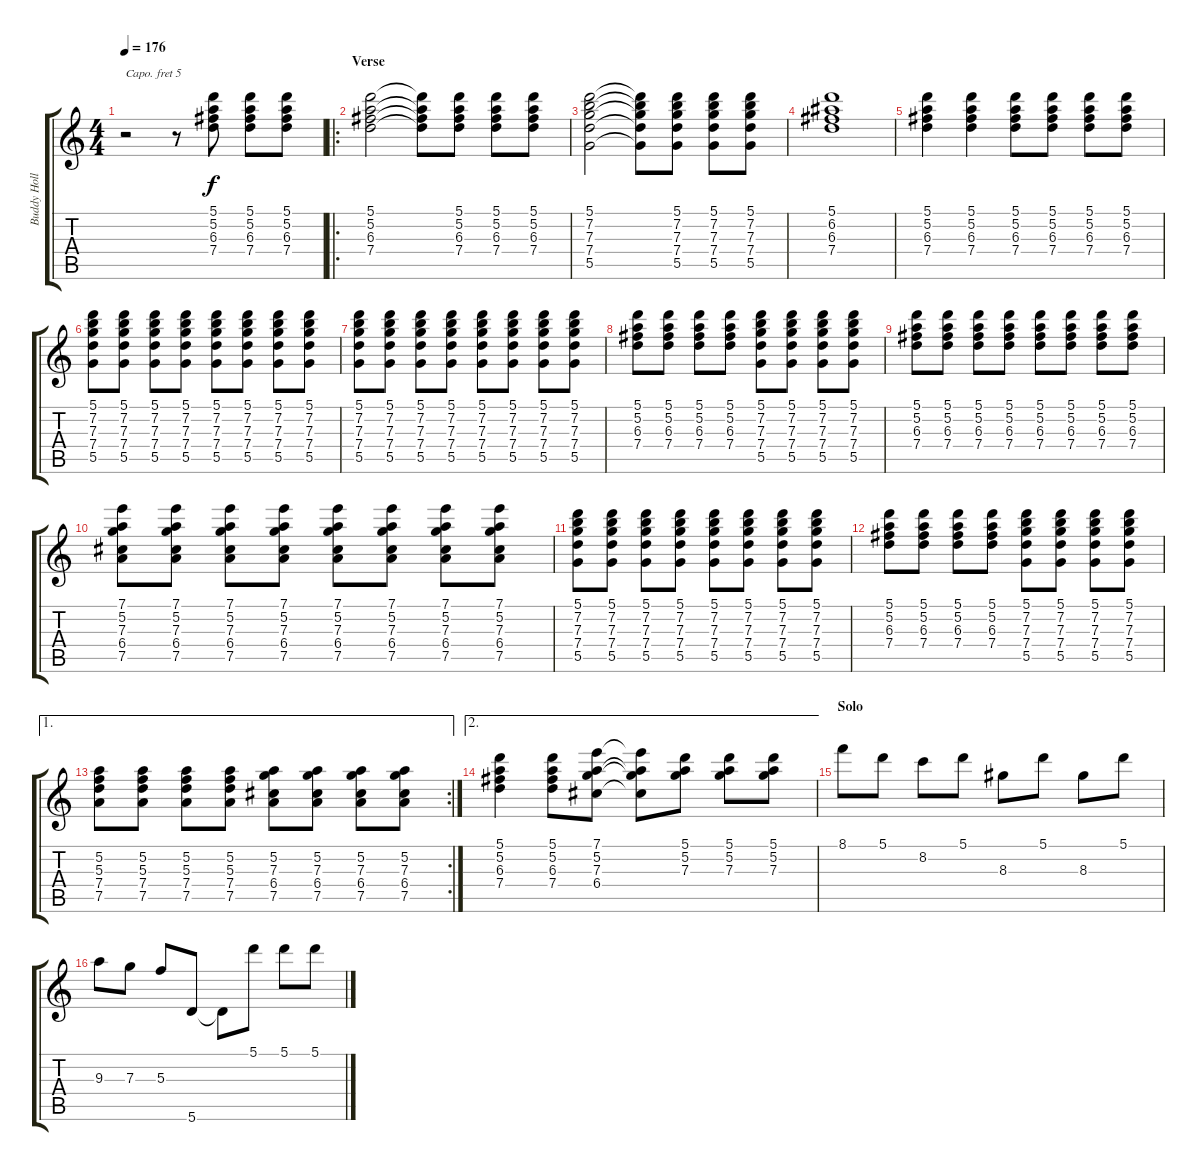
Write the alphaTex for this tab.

\track ("Buddy Holly Guitar" "Buddy Holl") {instrument acousticguitarnylon}
\staff {score tabs}
\capo 5
\tuning (E4 B3 G3 D3 A2 E2) {hide}
\ts (4 4)
\tempo 176
\clef g2
\ks c
r.2{dy f instrument acousticguitarnylon} r.8 (5.1 5.2 6.3 7.4).8 (5.1 5.2 6.3 7.4).8 (5.1 5.2 6.3 7.4).8 |
\ro
\section ("" "Verse")
(5.1 5.2 6.3 7.4).2 (5.1{t} 5.2{t} 6.3{t} 7.4{t}).8 (5.1 5.2 6.3 7.4).8 (5.1 5.2 6.3 7.4).8 (5.1 5.2 6.3 7.4).8 |
(5.1 7.2 7.3 7.4 5.5).2 (5.1{t} 7.2{t} 7.3{t} 7.4{t} 5.5{t}).8 (5.1 7.2 7.3 7.4 5.5).8 (5.1 7.2 7.3 7.4 5.5).8 (5.1 7.2 7.3 7.4 5.5).8 |
(5.1 6.2 6.3 7.4).1 |
(5.1 5.2 6.3 7.4).4 (5.1 5.2 6.3 7.4).4 (5.1 5.2 6.3 7.4).8 (5.1 5.2 6.3 7.4).8 (5.1 5.2 6.3 7.4).8 (5.1 5.2 6.3 7.4).8 |
(5.1 7.2 7.3 7.4 5.5).8 (5.1 7.2 7.3 7.4 5.5).8 (5.1 7.2 7.3 7.4 5.5).8 (5.1 7.2 7.3 7.4 5.5).8 (5.1 7.2 7.3 7.4 5.5).8 (5.1 7.2 7.3 7.4 5.5).8 (5.1 7.2 7.3 7.4 5.5).8 (5.1 7.2 7.3 7.4 5.5).8 |
(5.1 7.2 7.3 7.4 5.5).8 (5.1 7.2 7.3 7.4 5.5).8 (5.1 7.2 7.3 7.4 5.5).8 (5.1 7.2 7.3 7.4 5.5).8 (5.1 7.2 7.3 7.4 5.5).8 (5.1 7.2 7.3 7.4 5.5).8 (5.1 7.2 7.3 7.4 5.5).8 (5.1 7.2 7.3 7.4 5.5).8 |
(5.1 5.2 6.3 7.4).8 (5.1 5.2 6.3 7.4).8 (5.1 5.2 6.3 7.4).8 (5.1 5.2 6.3 7.4).8 (5.1 7.2 7.3 7.4 5.5).8 (5.1 7.2 7.3 7.4 5.5).8 (5.1 7.2 7.3 7.4 5.5).8 (5.1 7.2 7.3 7.4 5.5).8 |
(5.1 5.2 6.3 7.4).8 (5.1 5.2 6.3 7.4).8 (5.1 5.2 6.3 7.4).8 (5.1 5.2 6.3 7.4).8 (5.1 5.2 6.3 7.4).8 (5.1 5.2 6.3 7.4).8 (5.1 5.2 6.3 7.4).8 (5.1 5.2 6.3 7.4).8 |
(7.1 5.2 7.3 6.4 7.5).8 (7.1 5.2 7.3 6.4 7.5).8 (7.1 5.2 7.3 6.4 7.5).8 (7.1 5.2 7.3 6.4 7.5).8 (7.1 5.2 7.3 6.4 7.5).8 (7.1 5.2 7.3 6.4 7.5).8 (7.1 5.2 7.3 6.4 7.5).8 (7.1 5.2 7.3 6.4 7.5).8 |
(5.1 7.2 7.3 7.4 5.5).8 (5.1 7.2 7.3 7.4 5.5).8 (5.1 7.2 7.3 7.4 5.5).8 (5.1 7.2 7.3 7.4 5.5).8 (5.1 7.2 7.3 7.4 5.5).8 (5.1 7.2 7.3 7.4 5.5).8 (5.1 7.2 7.3 7.4 5.5).8 (5.1 7.2 7.3 7.4 5.5).8 |
(5.1 5.2 6.3 7.4).8 (5.1 5.2 6.3 7.4).8 (5.1 5.2 6.3 7.4).8 (5.1 5.2 6.3 7.4).8 (5.1 7.2 7.3 7.4 5.5).8 (5.1 7.2 7.3 7.4 5.5).8 (5.1 7.2 7.3 7.4 5.5).8 (5.1 7.2 7.3 7.4 5.5).8 |
\ae 1
\rc 2
(5.2 5.3 7.4 7.5).8 (5.2 5.3 7.4 7.5).8 (5.2 5.3 7.4 7.5).8 (5.2 5.3 7.4 7.5).8 (5.2 7.3 6.4 7.5).8 (5.2 7.3 6.4 7.5).8 (5.2 7.3 6.4 7.5).8 (5.2 7.3 6.4 7.5).8 |
\ae 2
(5.1 5.2 6.3 7.4).4 (5.1 5.2 6.3 7.4).8 (7.1 5.2 7.3 6.4).8 (7.1{t} 5.2{t} 7.3{t} 6.4{t}).8 (5.1 5.2 7.3).8 (5.1 5.2 7.3).8 (5.1 5.2 7.3).8 |
\section ("" "Solo")
8.1.8{instrument electricguitarclean} 5.1.8 8.2.8 5.1.8 8.3.8 5.1.8 8.3.8 5.1.8 |
9.3.8 7.3.8 5.3.8 5.6.8 5.6{t}.8 5.1.8 5.1.8 5.1.8
